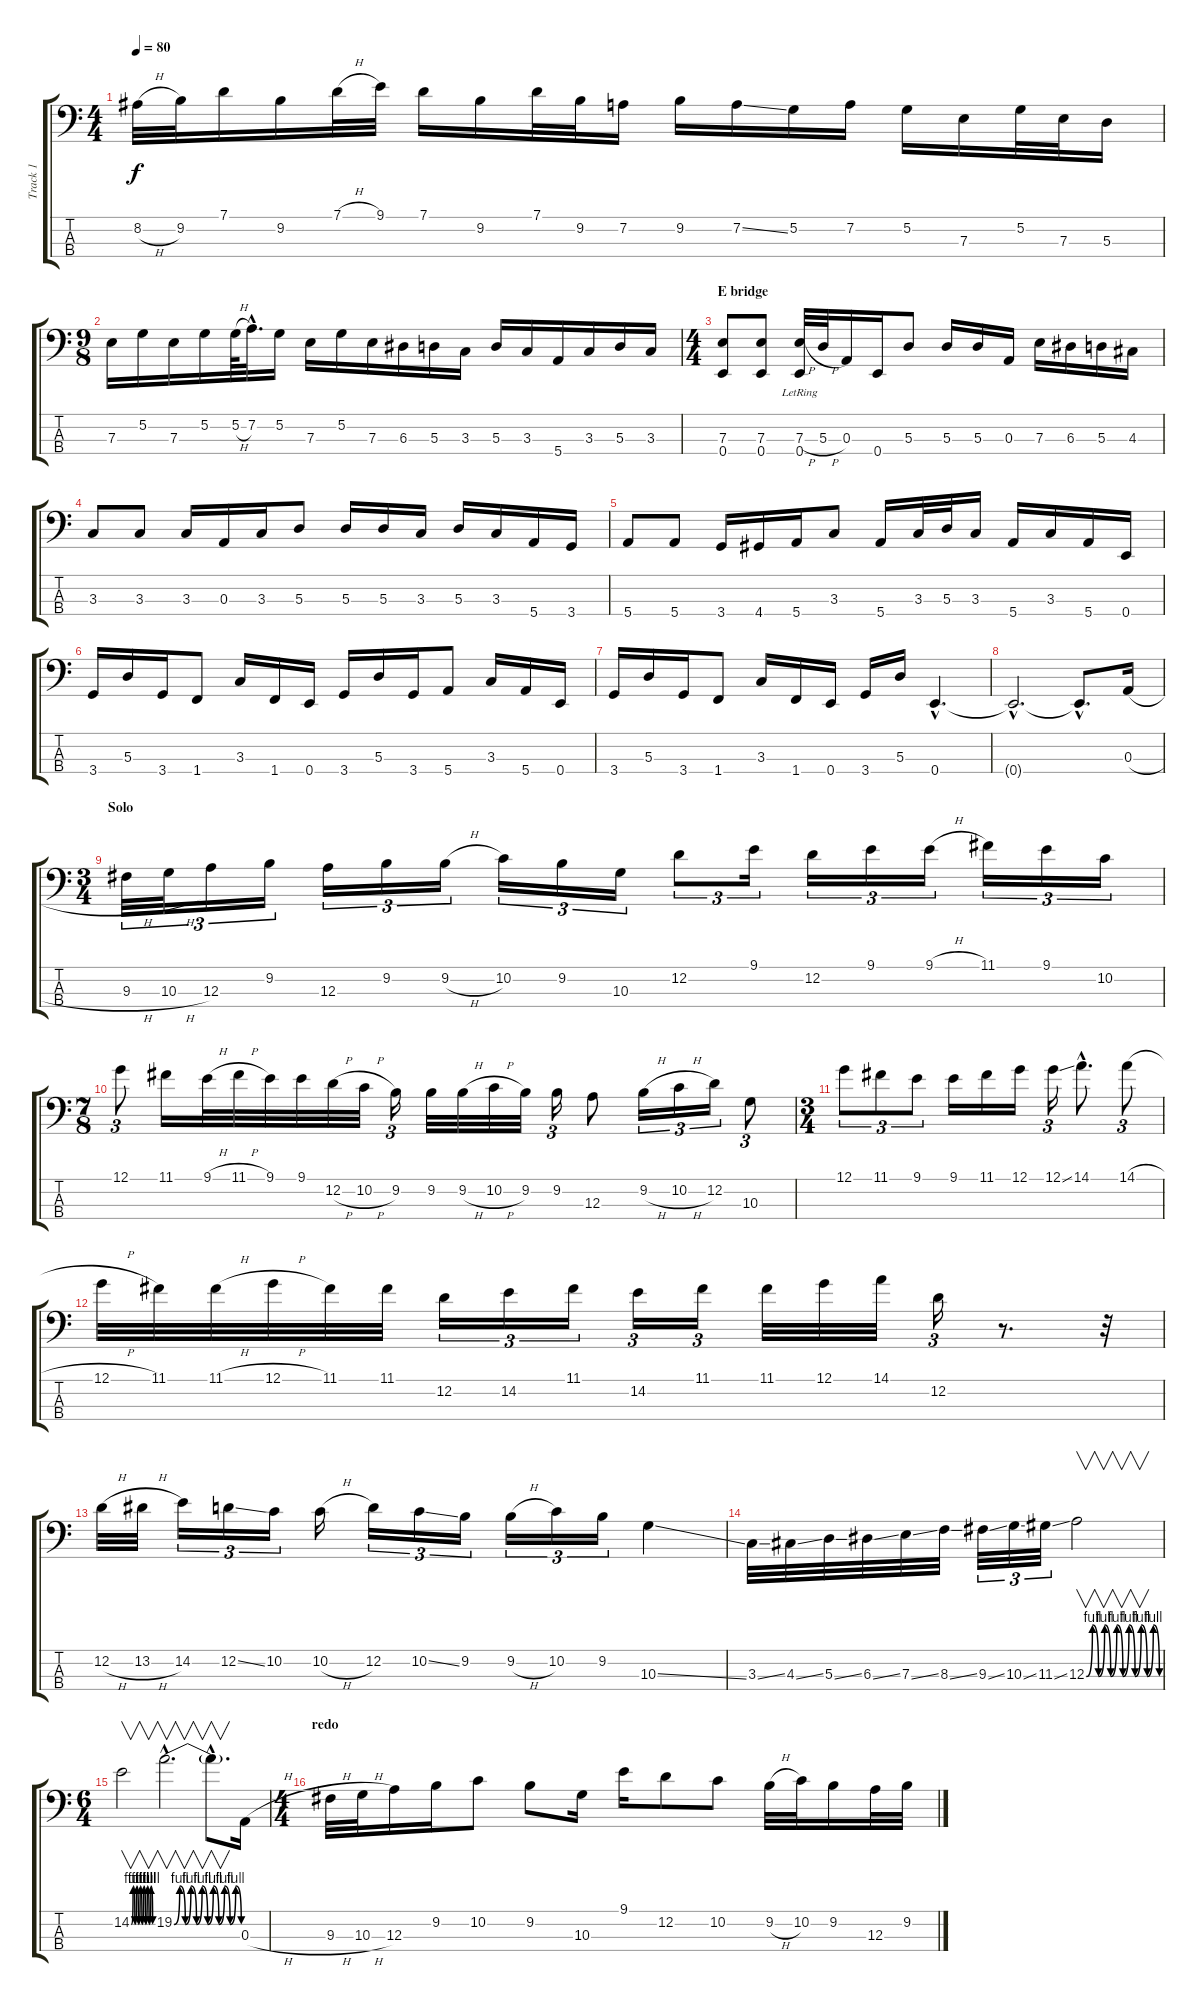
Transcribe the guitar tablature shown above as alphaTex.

\track ("Track 1" "Track 1") {instrument electricbassfinger}
\staff {score tabs}
\tuning (G2 D2 A1 E1) {hide}
\ts (4 4)
\tempo 80
\clef f4
\ks c
8.2{h}.32{dy f} 9.2.32 7.1.16 9.2.16 7.1{h}.32 9.1.32 7.1.16 9.2.16 7.1.32 9.2.32 7.2.16 9.2.16 7.2{ss}.16 5.2.16 7.2.16 5.2.16 7.3.16 5.2.32 7.3.32 5.3.16 |
\ts (9 8)
7.3.16 5.2.16 7.3.16 5.2.16 5.2{h}.64 7.2{hac}.32{d} 5.2.16 7.3.16 5.2.16 7.3.16 6.3.16 5.3.16 3.3.16 5.3.16 3.3.16 5.4.16 3.3.16 5.3.16 3.3.16 |
\ts (4 4)
\section ("" "E bridge")
(7.3 0.4).8 (7.3 0.4).8 (7.3{h} 0.4{lr}).32 5.3{h}.32 0.3.16 0.4.16 5.3.8 5.3.16 5.3.16 0.3.16 7.3.16 6.3.16 5.3.16 4.3.16 |
3.3.8 3.3.8 3.3.16 0.3.16 3.3.16 5.3.8 5.3.16 5.3.16 3.3.16 5.3.16 3.3.16 5.4.16 3.4.16 |
5.4.8 5.4.8 3.4.16 4.4.16 5.4.16 3.3.8 5.4.16 3.3.32 5.3.32 3.3.16 5.4.16 3.3.16 5.4.16 0.4.16 |
3.4.16 5.3.16 3.4.16 1.4.8 3.3.16 1.4.16 0.4.16 3.4.16 5.3.16 3.4.16 5.4.8 3.3.16 5.4.16 0.4.16 |
3.4.16 5.3.16 3.4.16 1.4.8 3.3.16 1.4.16 0.4.16 3.4.16 5.3.16 0.4{hac}.4{d} |
0.4{hac t}.2{d} 0.4{hac t}.8{d} 0.3{h}.16 |
\ts (3 4)
\section ("" "Solo")
9.3{h}.32{tu (3 2)} 10.3{h}.32{tu (3 2)} 12.3.16{tu (3 2)} 9.2.16{tu (3 2)} 12.3.16{tu (3 2)} 9.2.16{tu (3 2)} 9.2{h}.16{tu (3 2)} 10.2.16{tu (3 2)} 9.2.16{tu (3 2)} 10.3.16{tu (3 2)} 12.2.8{tu (3 2)} 9.1.16{tu (3 2)} 12.2.16{tu (3 2)} 9.1.16{tu (3 2)} 9.1{h}.16{tu (3 2)} 11.1.16{tu (3 2)} 9.1.16{tu (3 2)} 10.2.16{tu (3 2)} |
\ts (7 8)
12.1.8{tu (3 2)} 11.1.16 9.1{h}.32 11.1{h}.32 9.1.32 9.1.32 12.2{h}.32 10.2{h}.32 9.2.16{tu (3 2)} 9.2.32 9.2{h}.32 10.2{h}.32 9.2.32 9.2.16{tu (3 2)} 12.3.8 9.2{h}.16{tu (3 2)} 10.2{h}.16{tu (3 2)} 12.2.16{tu (3 2)} 10.3.8{tu (3 2)} |
\ts (3 4)
12.1.8{tu (3 2)} 11.1.8{tu (3 2)} 9.1.8{tu (3 2)} 9.1.16 11.1.16 12.1.16 12.1{ss}.16{tu (3 2)} 14.1{hac}.8{d} 14.1{h}.8{tu (3 2)} |
12.1{h}.32 11.1.32 11.1{h}.32 12.1{h}.32 11.1.32 11.1.32 12.2.16{tu (3 2)} 14.2.16{tu (3 2)} 11.1.16{tu (3 2)} 14.2.16{tu (3 2)} 11.1.16{tu (3 2)} 11.1.32 12.1.32 14.1.32 12.2.16{tu (3 2)} r.8{d} r.32 |
12.2{h}.32 13.2{h}.32 14.2.16{tu (3 2)} 12.2{ss}.16{tu (3 2)} 10.2.16{tu (3 2)} 10.2{h}.16 12.2.16{tu (3 2)} 10.2{ss}.16{tu (3 2)} 9.2.16{tu (3 2)} 9.2{h}.16{tu (3 2)} 10.2.16{tu (3 2)} 9.2.16{tu (3 2)} 10.3{ss}.4 |
3.3{ss}.32 4.3{ss}.32 5.3{ss}.32 6.3{ss}.32 7.3{ss}.32 8.3{ss}.32 9.3{ss}.32{tu (3 2)} 10.3{ss}.32{tu (3 2)} 11.3{ss}.32{tu (3 2)} 12.3{be (custom 0 0 5 4 10 0 15 4 20 0 25 4 30 0 35 4 40 0 45 4 50 0 55 4 60 0)}.2{v} |
\ts (6 4)
14.2{be (custom 0 0 5 4 10 0 15 4 20 0 25 4 30 0 35 4 40 0 45 4 50 0 55 4 60 0)}.2{v} 19.2{be (custom 0 0 5 4 10 0 15 4 20 0 25 4 30 0 35 4 40 0 45 4 50 0 55 4 60 0) hac}.2{v d} 19.2{hac t}.8{v d} 0.3{h}.16 |
\ts (4 4)
\section ("" "redo")
9.3{h}.32 10.3{h}.32 12.3.16 9.2.16 10.2.8 9.2.8 10.3.16 9.1.16 12.2.8 10.2.8 9.2{h}.32 10.2.32 9.2.16 12.3.32 9.2.32
